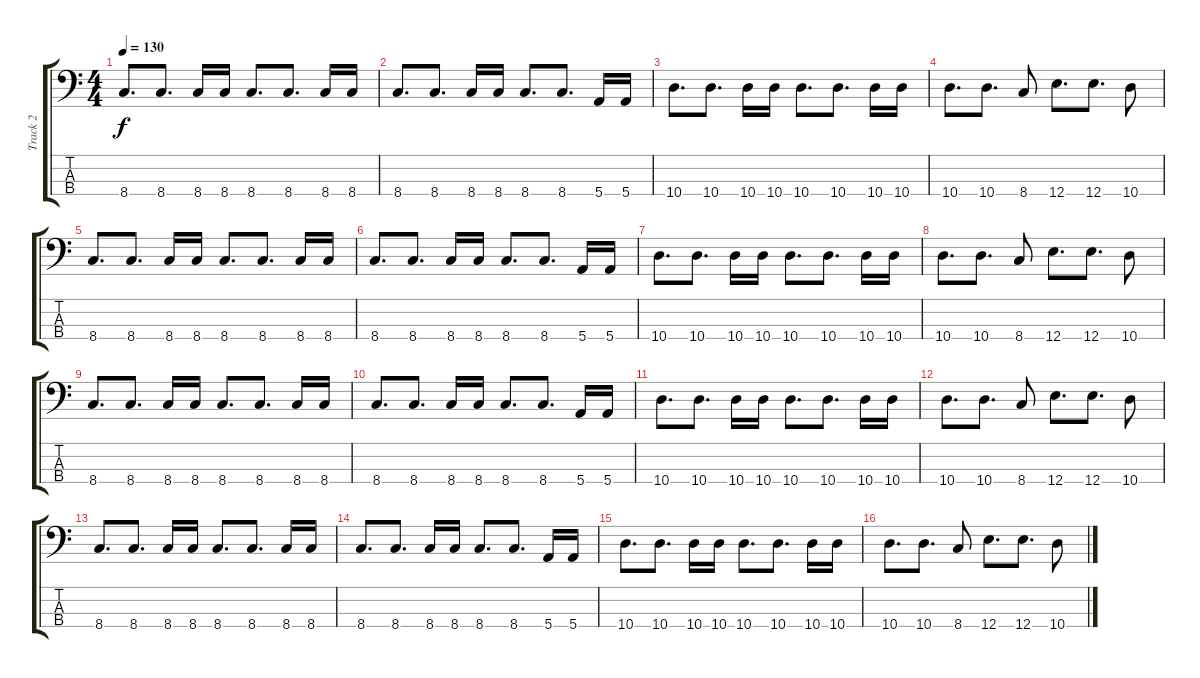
\track ("Track 2" "Track 2") {instrument electricbasspick}
\staff {score tabs}
\tuning (G2 D2 A1 E1) {hide}
\ts (4 4)
\tempo 130
\clef f4
\ks c
8.4.8{d dy f} 8.4.8{d} 8.4.16 8.4.16 8.4.8{d} 8.4.8{d} 8.4.16 8.4.16 |
8.4.8{d} 8.4.8{d} 8.4.16 8.4.16 8.4.8{d} 8.4.8{d} 5.4.16 5.4.16 |
10.4.8{d} 10.4.8{d} 10.4.16 10.4.16 10.4.8{d} 10.4.8{d} 10.4.16 10.4.16 |
10.4.8{d} 10.4.8{d} 8.4.8 12.4.8{d} 12.4.8{d} 10.4.8 |
8.4.8{d} 8.4.8{d} 8.4.16 8.4.16 8.4.8{d} 8.4.8{d} 8.4.16 8.4.16 |
8.4.8{d} 8.4.8{d} 8.4.16 8.4.16 8.4.8{d} 8.4.8{d} 5.4.16 5.4.16 |
10.4.8{d} 10.4.8{d} 10.4.16 10.4.16 10.4.8{d} 10.4.8{d} 10.4.16 10.4.16 |
10.4.8{d} 10.4.8{d} 8.4.8 12.4.8{d} 12.4.8{d} 10.4.8 |
8.4.8{d} 8.4.8{d} 8.4.16 8.4.16 8.4.8{d} 8.4.8{d} 8.4.16 8.4.16 |
8.4.8{d} 8.4.8{d} 8.4.16 8.4.16 8.4.8{d} 8.4.8{d} 5.4.16 5.4.16 |
10.4.8{d} 10.4.8{d} 10.4.16 10.4.16 10.4.8{d} 10.4.8{d} 10.4.16 10.4.16 |
10.4.8{d} 10.4.8{d} 8.4.8 12.4.8{d} 12.4.8{d} 10.4.8 |
8.4.8{d} 8.4.8{d} 8.4.16 8.4.16 8.4.8{d} 8.4.8{d} 8.4.16 8.4.16 |
8.4.8{d} 8.4.8{d} 8.4.16 8.4.16 8.4.8{d} 8.4.8{d} 5.4.16 5.4.16 |
10.4.8{d} 10.4.8{d} 10.4.16 10.4.16 10.4.8{d} 10.4.8{d} 10.4.16 10.4.16 |
10.4.8{d} 10.4.8{d} 8.4.8 12.4.8{d} 12.4.8{d} 10.4.8
